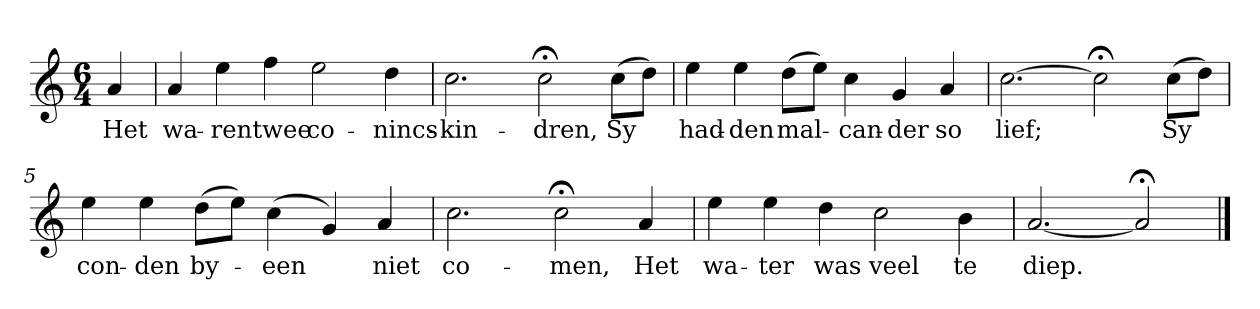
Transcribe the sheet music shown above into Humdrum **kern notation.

**kern	**text
*part1	*part1
*staff1	*staff1
*k[]	*
*a:	*
*M6/4	*
*MM120	*
=	=
4a	Het
=1	=1
4a	wa-
4ee	-ren
4ff	twee
2ee	co-
4dd	-nincs-
=2	=2
2.cc	-kin-
2cc;<	-dren,
(8ccL	Sy
8ddJ)	.
=3	=3
4ee	had-
4ee	-den
(8ddL	mal-
8eeJ)	.
4cc	-can-
4g	-der
4a	so
=4	=4
[2.cc	lief;
2cc;<]	.
(8ccL	Sy
8ddJ)	.
=5	=5
4ee	con-
4ee	-den
(8ddL	by-
8eeJ)	.
(4cc	-een
4g)	.
4a	niet
=6	=6
2.cc	co-
2cc;<	-men,
4a	Het
=7	=7
4ee	wa-
4ee	-ter
4dd	was
2cc	veel
4b	te
=8	=8
[2.a	diep.
2a;<]	.
==	==
*-	*-
